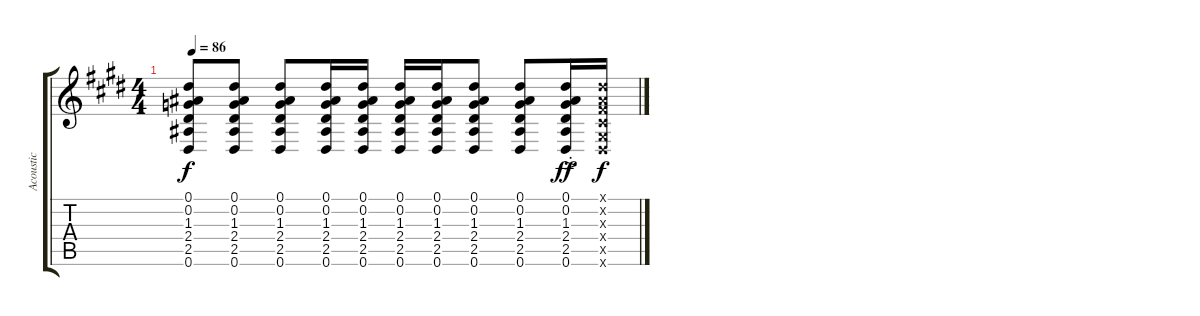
\track ("Acoustic" "Acoustic") {instrument acousticguitarsteel}
\staff {score tabs}
\tuning (Eb4 Bb3 Gb3 Db3 Ab2 Eb2) {hide}
\ts (4 4)
\tempo 86
\clef g2
\ks e
(0.1 0.2 1.3 2.4 2.5 0.6).8{dy f} (0.1 0.2 1.3 2.4 2.5 0.6).8 (0.1 0.2 1.3 2.4 2.5 0.6).8 (0.1 0.2 1.3 2.4 2.5 0.6).16 (0.1 0.2 1.3 2.4 2.5 0.6).16 (0.1 0.2 1.3 2.4 2.5 0.6).16 (0.1 0.2 1.3 2.4 2.5 0.6).16 (0.1 0.2 1.3 2.4 2.5 0.6).8 (0.1 0.2 1.3 2.4 2.5 0.6).8 (0.1 0.2 1.3 2.4 2.5{ac st} 0.6).16{dy ff} (0.1{x} 0.2{x} 0.3{x} 0.4{x} 0.5{x} 0.6{x}).16{dy f}
